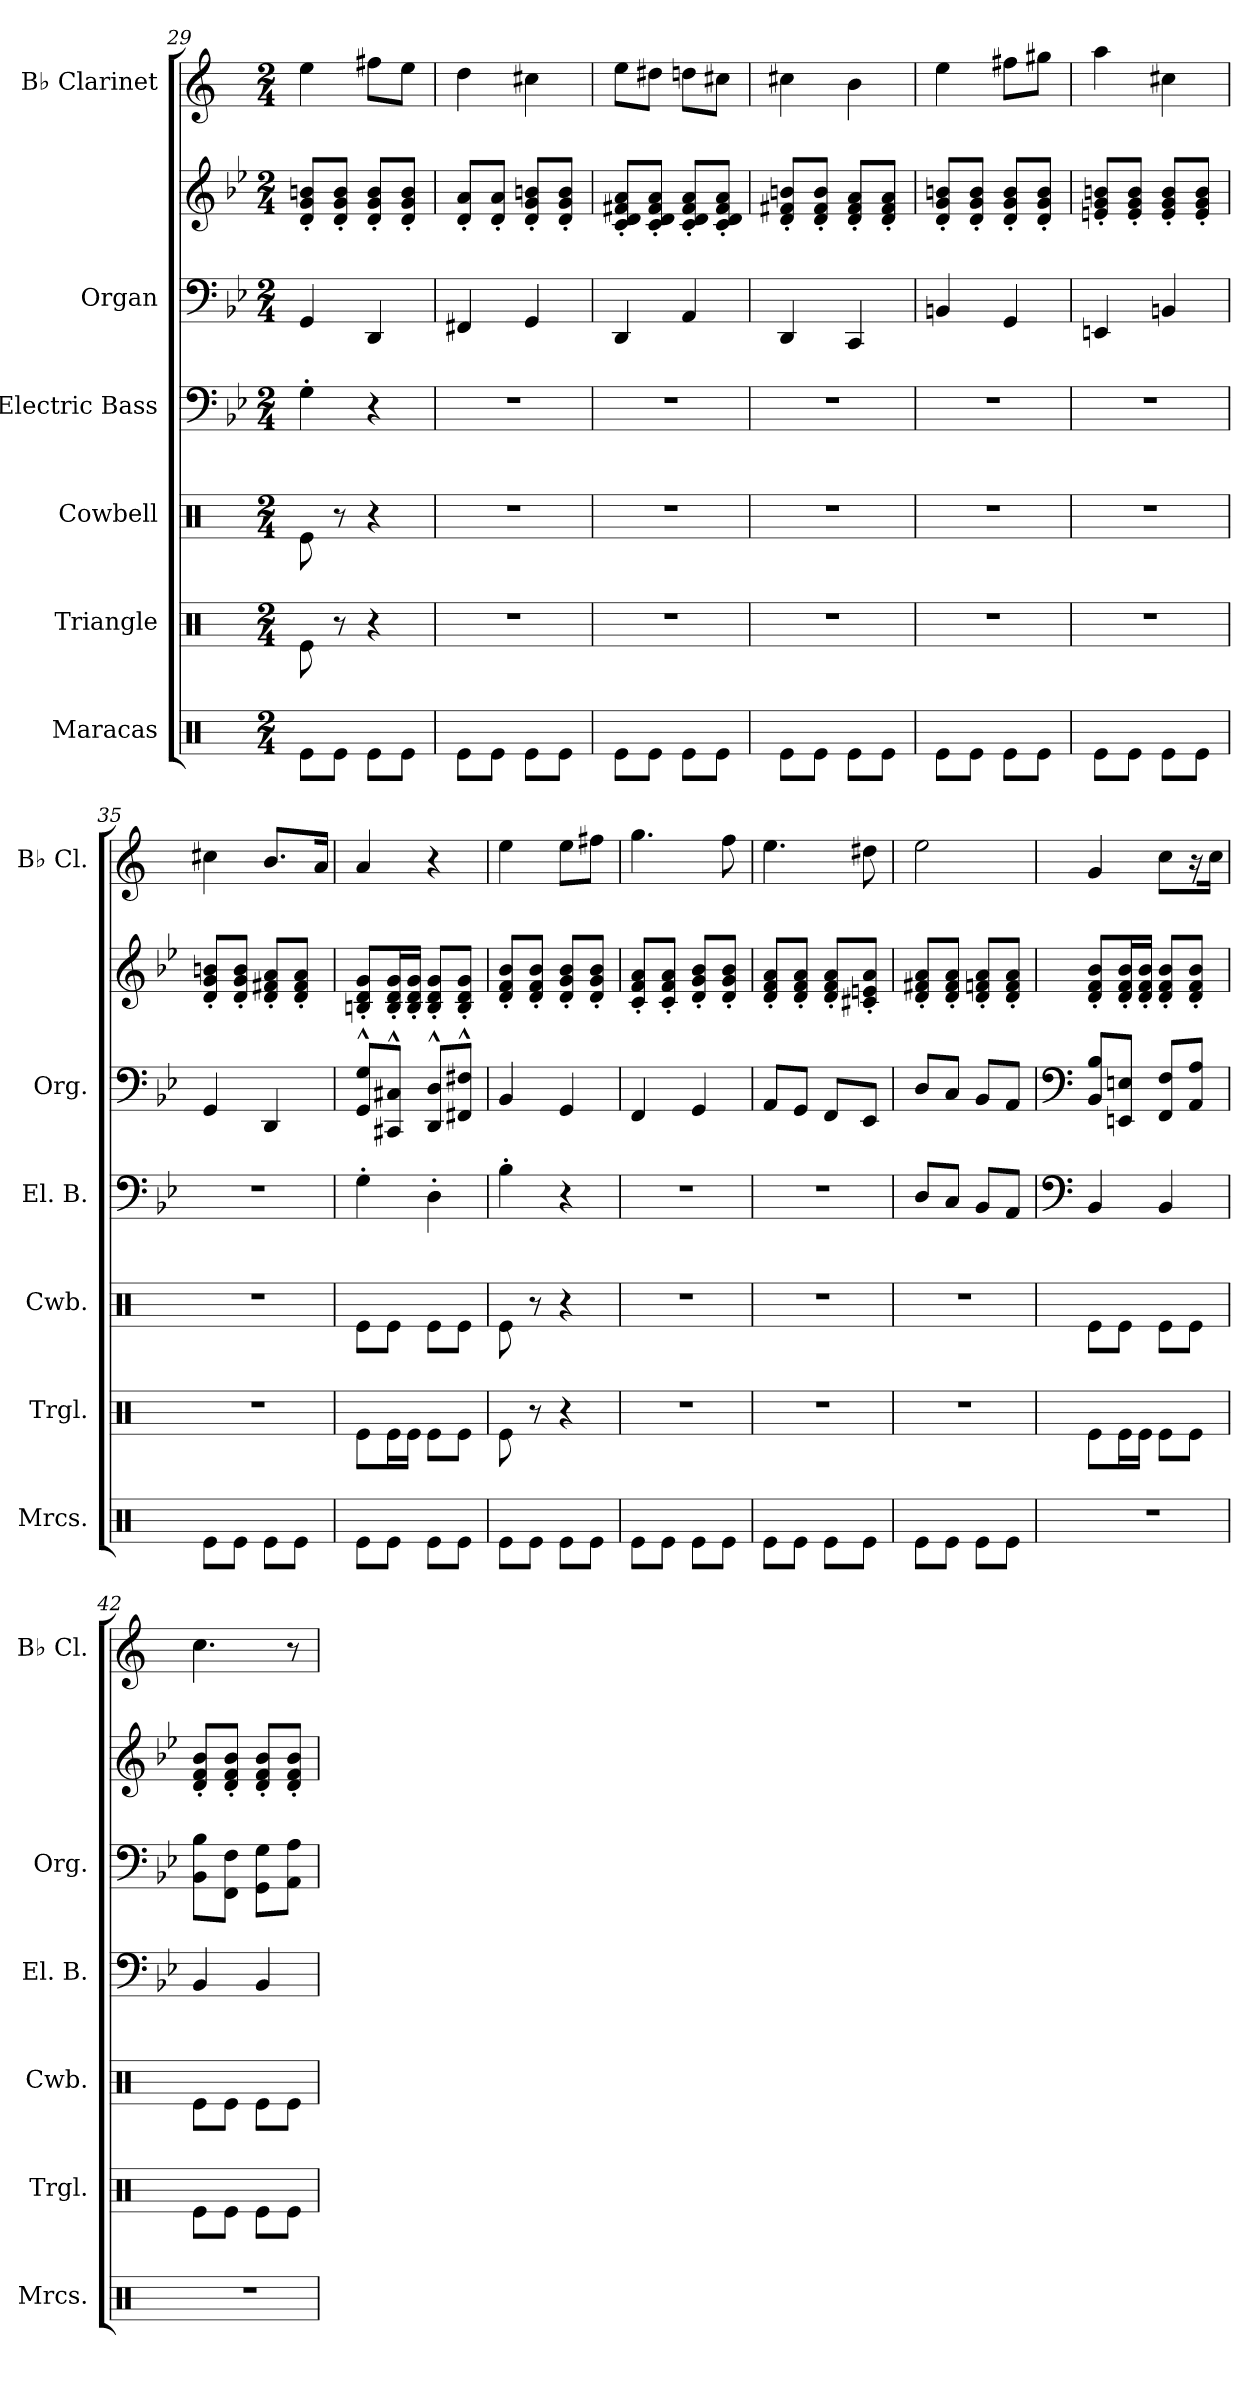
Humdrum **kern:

**kern	**kern	**kern	**kern	**kern	**kern	**kern
*part6	*part5	*part4	*part3	*part2	*part2	*part1
*staff7	*staff6	*staff5	*staff4	*staff3	*staff2	*staff1
*I"Maracas	*I"Triangle	*I"Cowbell	*I"Electric Bass	*I"Organ	*	*I"B♭ Clarinet
*I'Mrcs.	*I'Trgl.	*I'Cwb.	*I'El. B.	*I'Org.	*	*I'B♭ Cl.
*clefX	*clefX	*clefX	*clefF4	*clefF4	*clefG2	*clefG2
*	*	*	*	*	*	*ITrd1c2
*k[]	*k[]	*k[]	*k[b-e-]	*k[b-e-]	*k[b-e-]	*k[b-e-]
*M2/4	*M2/4	*M2/4	*M2/4	*M2/4	*M2/4	*M2/4
=29	=29	=29	=29	=29	=29	=29
8Re\L	8Re\	8Re\	4G'\	4GG/	8d/' 8g/' 8bn/'L	4dd\
8Re\J	8r	8r	.	.	8d/' 8g/' 8b/'J	.
8Re\L	4r	4r	4r	4DD/	8d/' 8g/' 8b/'L	8een\L
8Re\J	.	.	.	.	8d/' 8g/' 8b/'J	8dd\J
=30	=30	=30	=30	=30	=30	=30
8Re\L	2r	2r	2r	4FF#X/	8d/' 8a/'L	4cc\
8Re\J	.	.	.	.	8d/' 8a/'J	.
8Re\L	.	.	.	4GG/	8d/' 8g/' 8bn/'L	4bn\
8Re\J	.	.	.	.	8d/' 8g/' 8b/'J	.
=31	=31	=31	=31	=31	=31	=31
8Re\L	2r	2r	2r	4DD/	8c/' 8d/' 8f#X/' 8a/'L	8dd\L
8Re\J	.	.	.	.	8c/' 8d/' 8f#/' 8a/'J	8cc#X\J
8Re\L	.	.	.	4AA/	8c/' 8d/' 8f#/' 8a/'L	8ccn\L
8Re\J	.	.	.	.	8c/' 8d/' 8f#/' 8a/'J	8bn\J
=32	=32	=32	=32	=32	=32	=32
8Re\L	2r	2r	2r	4DD/	8d/' 8f#X/' 8bn/'L	4bn\
8Re\J	.	.	.	.	8d/' 8f#/' 8b/'J	.
8Re\L	.	.	.	4CC/	8d/' 8f#/' 8a/'L	4a\
8Re\J	.	.	.	.	8d/' 8f#/' 8a/'J	.
=33	=33	=33	=33	=33	=33	=33
8Re\L	2r	2r	2r	4BBn/	8d/' 8g/' 8bn/'L	4dd\
8Re\J	.	.	.	.	8d/' 8g/' 8b/'J	.
8Re\L	.	.	.	4GG/	8d/' 8g/' 8b/'L	8een\L
8Re\J	.	.	.	.	8d/' 8g/' 8b/'J	8ff#X\J
=34	=34	=34	=34	=34	=34	=34
8Re\L	2r	2r	2r	4EEn/	8en/' 8g/' 8bn/'L	4gg\
8Re\J	.	.	.	.	8e/' 8g/' 8b/'J	.
8Re\L	.	.	.	4BBn/	8e/' 8g/' 8b/'L	4bn\
8Re\J	.	.	.	.	8e/' 8g/' 8b/'J	.
!!LO:LB:g=z
=35	=35	=35	=35	=35	=35	=35
8Re\L	2r	2r	2r	4GG/	8d/' 8g/' 8bn/'L	4bn\
8Re\J	.	.	.	.	8d/' 8g/' 8b/'J	.
8Re\L	.	.	.	4DD/	8d/' 8f#X/' 8a/'L	8.a/L
8Re\J	.	.	.	.	8d/' 8f#/' 8a/'J	.
.	.	.	.	.	.	16g/Jk
=36	=36	=36	=36	=36	=36	=36
8Re\L	8Re\L	8Re\L	4G'\	8GG/^^ 8G/^^L	8Bn/' 8d/' 8g/'L	4g/
8Re\J	16Re\L	8Re\J	.	8CC#X/^^ 8C#X/^^J	16B/' 16d/' 16g/'L	.
.	16Re\JJ	.	.	.	16B/' 16d/' 16g/'JJ	.
8Re\L	8Re\L	8Re\L	4D'\	8DD/^^ 8D/^^L	8B/' 8d/' 8g/'L	4r
8Re\J	8Re\J	8Re\J	.	8FF#X/^^ 8F#X/^^J	8B/' 8d/' 8g/'J	.
=37	=37	=37	=37	=37	=37	=37
8Re\L	8Re\	8Re\	4B-'\	4BB-/	8d/' 8f/' 8b-/'L	4dd\
8Re\J	8r	8r	.	.	8d/' 8f/' 8b-/'J	.
8Re\L	4r	4r	4r	4GG/	8d/' 8g/' 8b-/'L	8dd\L
8Re\J	.	.	.	.	8d/' 8g/' 8b-/'J	8een\J
=38	=38	=38	=38	=38	=38	=38
8Re\L	2r	2r	2r	4FF/	8c/' 8f/' 8a/'L	4.ff\
8Re\J	.	.	.	.	8c/' 8f/' 8a/'J	.
8Re\L	.	.	.	4GG/	8d/' 8g/' 8b-/'L	.
8Re\J	.	.	.	.	8d/' 8g/' 8b-/'J	8ee-\
=39	=39	=39	=39	=39	=39	=39
8Re\L	2r	2r	2r	8AA/L	8d/' 8f/' 8a/'L	4.dd\
8Re\J	.	.	.	8GG/J	8d/' 8f/' 8a/'J	.
8Re\L	.	.	.	8FF/L	8d/' 8f/' 8a/'L	.
8Re\J	.	.	.	8EE-/J	8c#X/' 8en/' 8a/'J	8cc#X\
=40	=40	=40	=40	=40	=40	=40
8Re\L	2r	2r	8D/L	8D/L	8d/' 8f#X/' 8a/'L	2dd\
8Re\J	.	.	8C/J	8C/J	8d/' 8f#/' 8a/'J	.
8Re\L	.	.	8BB-/L	8BB-/L	8d/' 8fn/' 8a/'L	.
8Re\J	.	.	8AA/J	8AA/J	8d/' 8f/' 8a/'J	.
=41	=41	=41	=41	=41	=41	=41
*	*	*	*clefF4	*clefF4	*	*
2r	8Re\L	8Re\L	4BB-/	8BB-/ 8B-/L	8d/' 8f/' 8b-/'L	4f/
.	16Re\L	8Re\J	.	8EEn/ 8En/J	16d/' 16f/' 16b-/'L	.
.	16Re\JJ	.	.	.	16d/' 16f/' 16b-/'JJ	.
.	8Re\L	8Re\L	4BB-/	8FF/ 8F/L	8d/' 8f/' 8b-/'L	8b-\L
.	8Re\J	8Re\J	.	8AA/ 8A/J	8d/' 8f/' 8b-/'J	16r
.	.	.	.	.	.	16b-\Jk
!!LO:PB:g=z
=42	=42	=42	=42	=42	=42	=42
2r	8Re\L	8Re\L	4BB-/	8BB-\ 8B-\L	8d/' 8f/' 8b-/'L	4.b-\
.	8Re\J	8Re\J	.	8FF\ 8F\J	8d/' 8f/' 8b-/'J	.
.	8Re\L	8Re\L	4BB-/	8GG\ 8G\L	8d/' 8f/' 8b-/'L	.
.	8Re\J	8Re\J	.	8AA\ 8A\J	8d/' 8f/' 8b-/'J	8r
=	=	=	=	=	=	=
*-	*-	*-	*-	*-	*-	*-
